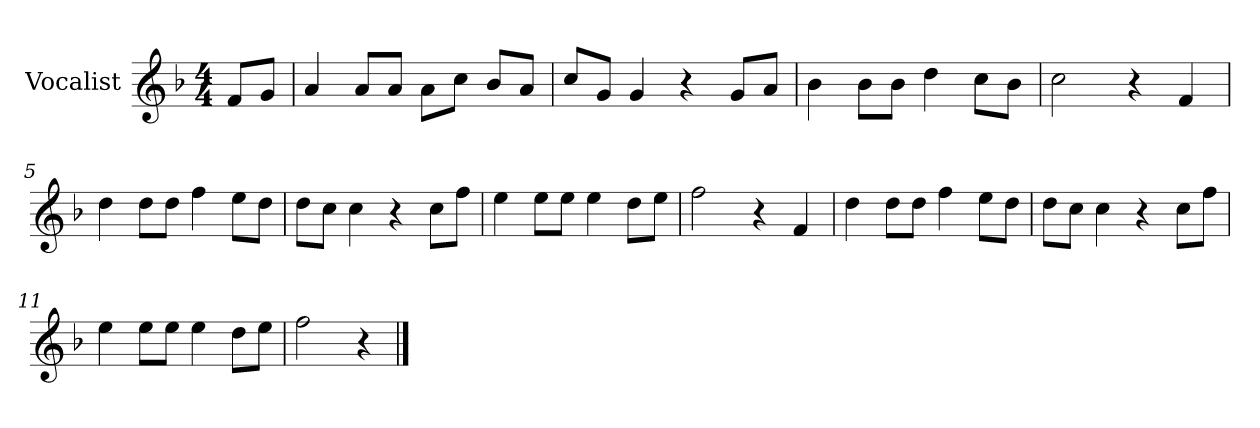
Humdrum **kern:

**kern
*part1
*staff1
*I"Vocalist
*k[b-]
*F:
*M4/4
=
8fL
8gJ
=1
4a
8aL
8aJ
8aL
8ccJ
8b-L
8aJ
=2
8ccL
8gJ
4g
4r
8gL
8aJ
=3
4b-
8b-L
8b-J
4dd
8ccL
8b-J
=4
2cc
4r
4f
=5
4dd
8ddL
8ddJ
4ff
8eeL
8ddJ
=6
8ddL
8ccJ
4cc
4r
8ccL
8ffJ
=7
4ee
8eeL
8eeJ
4ee
8ddL
8eeJ
=8
2ff
4r
4f
=9
4dd
8ddL
8ddJ
4ff
8eeL
8ddJ
=10
8ddL
8ccJ
4cc
4r
8ccL
8ffJ
=11
4ee
8eeL
8eeJ
4ee
8ddL
8eeJ
=12
2ff
4r
==
*-
